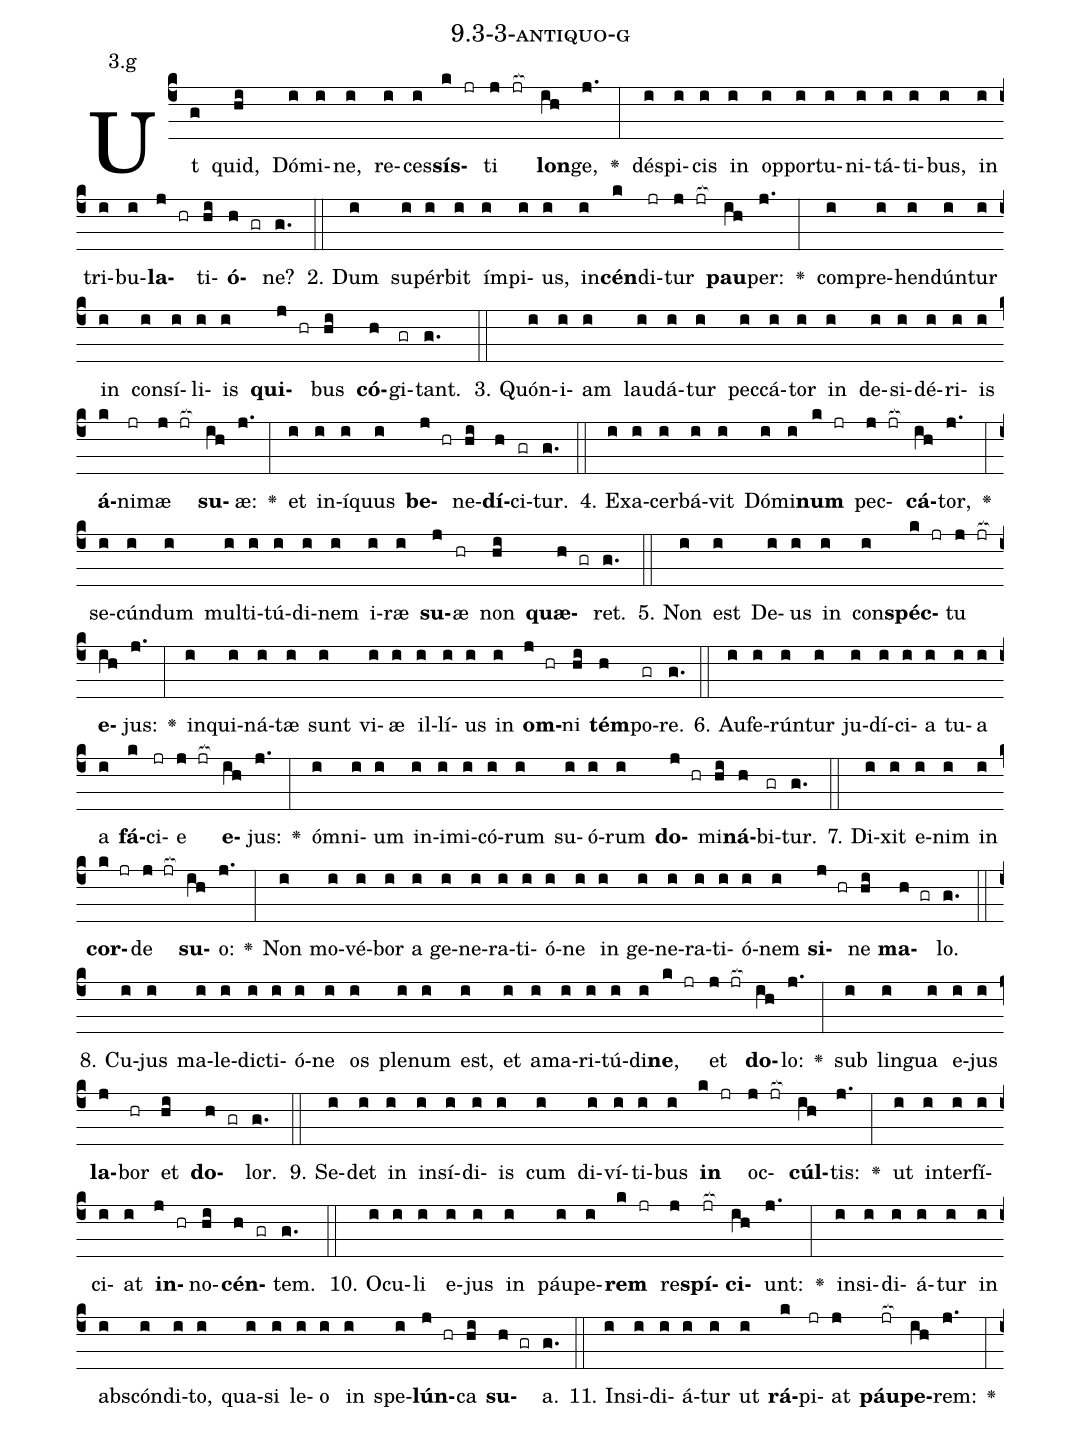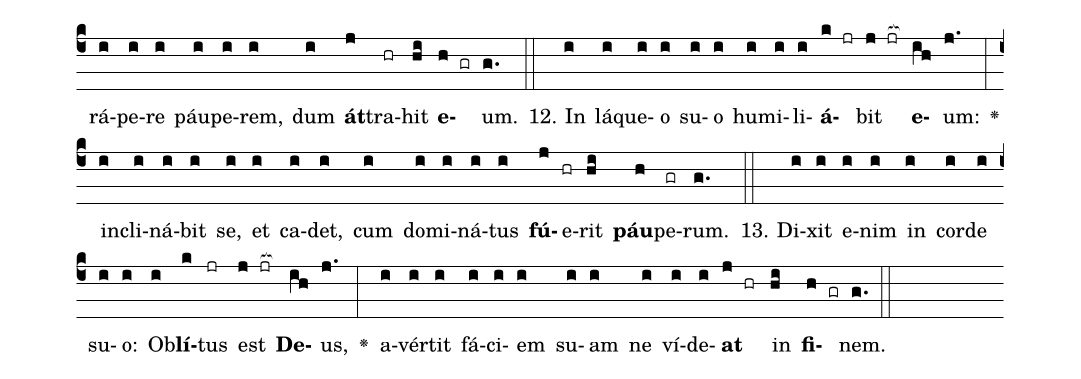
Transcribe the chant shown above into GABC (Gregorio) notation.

name: 9.3-3-antiquo-g;
annotation: 3.g;
%%
(c4)Ut(g) quid,(hi) Dó(i)mi(i)ne,(i) re(i)ces(i)<b>sís</b>(k jr)ti(j jr[ocb:1{]) <b>lon</b>(ih[ocb:0}])ge,(j.) <v>\greheightstar</v>(:) dé(i)spi(i)cis(i) in(i) op(i)por(i)tu(i)ni(i)tá(i)ti(i)bus,(i) in(i) tri(i)bu(i)<b>la</b>(j hr)ti(hi)<b>ó</b>(h gr)ne?(g.) (::)
2. Dum(i) su(i)pér(i)bit(i) ím(i)pi(i)us,(i) in(i)<b>cén</b>(k)di(jr)tur(j jr[ocb:1{]) <b>pau</b>(ih[ocb:0}])per:(j.) <v>\greheightstar</v>(:) com(i)pre(i)hen(i)dún(i)tur(i) in(i) con(i)sí(i)li(i)is(i) <b>qui</b>(j hr)bus(hi) <b>có</b>(h)gi(gr)tant.(g.) (::)
3. Quón(i)i(i)am(i) lau(i)dá(i)tur(i) pec(i)cá(i)tor(i) in(i) de(i)si(i)dé(i)ri(i)is(i) <b>á</b>(k)ni(jr)mæ(j jr[ocb:1{]) <b>su</b>(ih[ocb:0}])æ:(j.) <v>\greheightstar</v>(:) et(i) in(i)í(i)quus(i) <b>be</b>(j hr)ne(hi)<b>dí</b>(h)ci(gr)tur.(g.) (::)
4. Ex(i)a(i)cer(i)bá(i)vit(i) Dó(i)mi(i)<b>num</b>(k jr) pec(j jr[ocb:1{])<b>cá</b>(ih[ocb:0}])tor,(j.) <v>\greheightstar</v>(:) se(i)cún(i)dum(i) mul(i)ti(i)tú(i)di(i)nem(i) i(i)ræ(i) <b>su</b>(j)æ(hr) non(hi) <b>quæ</b>(h gr)ret.(g.) (::)
5. Non(i) est(i) De(i)us(i) in(i) con(i)<b>spéc</b>(k jr)tu(j jr[ocb:1{]) <b>e</b>(ih[ocb:0}])jus:(j.) <v>\greheightstar</v>(:) in(i)qui(i)ná(i)tæ(i) sunt(i) vi(i)æ(i) il(i)lí(i)us(i) in(i) <b>om</b>(j hr)ni(hi) <b>tém</b>(h)po(gr)re.(g.) (::)
6. Au(i)fe(i)rún(i)tur(i) ju(i)dí(i)ci(i)a(i) tu(i)a(i) a(i) <b>fá</b>(k)ci(jr)e(j jr[ocb:1{]) <b>e</b>(ih[ocb:0}])jus:(j.) <v>\greheightstar</v>(:) óm(i)ni(i)um(i) in(i)i(i)mi(i)có(i)rum(i) su(i)ó(i)rum(i) <b>do</b>(j hr)mi(hi)<b>ná</b>(h)bi(gr)tur.(g.) (::)
7. Di(i)xit(i) e(i)nim(i) in(i) <b>cor</b>(k jr)de(j jr[ocb:1{]) <b>su</b>(ih[ocb:0}])o:(j.) <v>\greheightstar</v>(:) Non(i) mo(i)vé(i)bor(i) a(i) ge(i)ne(i)ra(i)ti(i)ó(i)ne(i) in(i) ge(i)ne(i)ra(i)ti(i)ó(i)nem(i) <b>si</b>(j hr)ne(hi) <b>ma</b>(h gr)lo.(g.) (::)
8. Cu(i)jus(i) ma(i)le(i)dic(i)ti(i)ó(i)ne(i) os(i) ple(i)num(i) est,(i) et(i) a(i)ma(i)ri(i)tú(i)di(i)<b>ne</b>,(k jr) et(j jr[ocb:1{]) <b>do</b>(ih[ocb:0}])lo:(j.) <v>\greheightstar</v>(:) sub(i) lin(i)gua(i) e(i)jus(i) <b>la</b>(j)bor(hr) et(hi) <b>do</b>(h gr)lor.(g.) (::)
9. Se(i)det(i) in(i) in(i)sí(i)di(i)is(i) cum(i) di(i)ví(i)ti(i)bus(i) <b>in</b>(k jr) oc(j jr[ocb:1{])<b>cúl</b>(ih[ocb:0}])tis:(j.) <v>\greheightstar</v>(:) ut(i) in(i)ter(i)fí(i)ci(i)at(i) <b>in</b>(j hr)no(hi)<b>cén</b>(h gr)tem.(g.) (::)
10. O(i)cu(i)li(i) e(i)jus(i) in(i) páu(i)pe(i)<b>rem</b>(k jr) re(j)<b>spí</b>(jr[ocb:1{])<b>ci</b>(ih[ocb:0}])unt:(j.) <v>\greheightstar</v>(:) in(i)si(i)di(i)á(i)tur(i) in(i) abs(i)cón(i)di(i)to,(i) qua(i)si(i) le(i)o(i) in(i) spe(i)<b>lún</b>(j hr)ca(hi) <b>su</b>(h gr)a.(g.) (::)
11. In(i)si(i)di(i)á(i)tur(i) ut(i) <b>rá</b>(k)pi(jr)at(j) <b>páu</b>(jr[ocb:1{])<b>pe</b>(ih[ocb:0}])rem:(j.) <v>\greheightstar</v>(:) rá(i)pe(i)re(i) páu(i)pe(i)rem,(i) dum(i) <b>át</b>(j)tra(hr)hit(hi) <b>e</b>(h gr)um.(g.) (::)
12. In(i) lá(i)que(i)o(i) su(i)o(i) hu(i)mi(i)li(i)<b>á</b>(k jr)bit(j jr[ocb:1{]) <b>e</b>(ih[ocb:0}])um:(j.) <v>\greheightstar</v>(:) in(i)cli(i)ná(i)bit(i) se,(i) et(i) ca(i)det,(i) cum(i) do(i)mi(i)ná(i)tus(i) <b>fú</b>(j)e(hr)rit(hi) <b>páu</b>(h)pe(gr)rum.(g.) (::)
13. Di(i)xit(i) e(i)nim(i) in(i) cor(i)de(i) su(i)o:(i) Ob(i)<b>lí</b>(k)tus(jr) est(j jr[ocb:1{]) <b>De</b>(ih[ocb:0}])us,(j.) <v>\greheightstar</v>(:) a(i)vér(i)tit(i) fá(i)ci(i)em(i) su(i)am(i) ne(i) ví(i)de(i)<b>at</b>(j hr) in(hi) <b>fi</b>(h gr)nem.(g.) (::)
